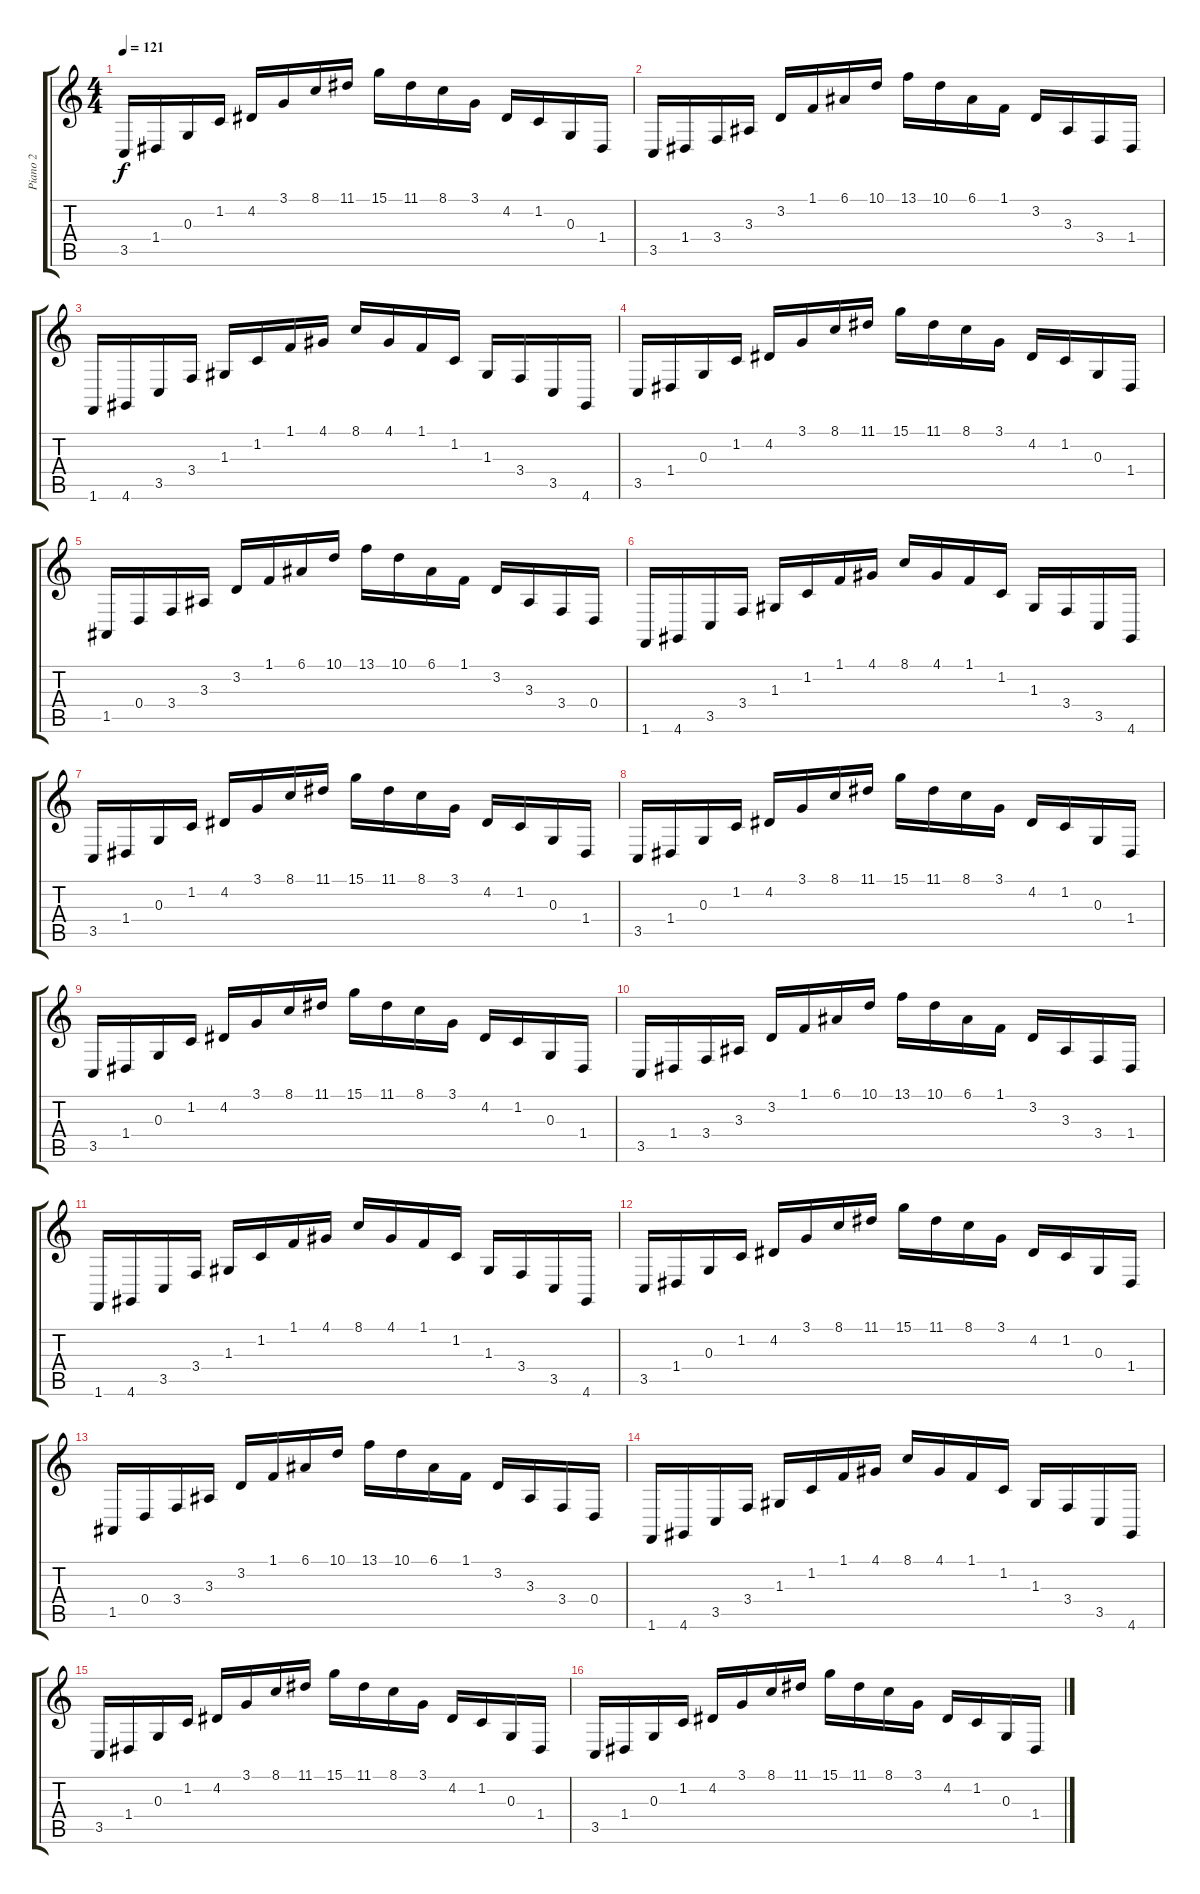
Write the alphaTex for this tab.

\track ("Piano 2" "Piano 2") {instrument lead8bassandlead}
\staff {score tabs}
\tuning (E4 B3 G3 D3 A2 E2) {hide}
\ts (4 4)
\tempo 121
\clef g2
\ks c
3.5.16{dy f} 1.4.16 0.3.16 1.2.16 4.2.16 3.1.16 8.1.16 11.1.16 15.1.16 11.1.16 8.1.16 3.1.16 4.2.16 1.2.16 0.3.16 1.4.16 |
3.5.16 1.4.16 3.4.16 3.3.16 3.2.16 1.1.16 6.1.16 10.1.16 13.1.16 10.1.16 6.1.16 1.1.16 3.2.16 3.3.16 3.4.16 1.4.16 |
1.6.16 4.6.16 3.5.16 3.4.16 1.3.16 1.2.16 1.1.16 4.1.16 8.1.16 4.1.16 1.1.16 1.2.16 1.3.16 3.4.16 3.5.16 4.6.16 |
3.5.16 1.4.16 0.3.16 1.2.16 4.2.16 3.1.16 8.1.16 11.1.16 15.1.16 11.1.16 8.1.16 3.1.16 4.2.16 1.2.16 0.3.16 1.4.16 |
1.5.16 0.4.16 3.4.16 3.3.16 3.2.16 1.1.16 6.1.16 10.1.16 13.1.16 10.1.16 6.1.16 1.1.16 3.2.16 3.3.16 3.4.16 0.4.16 |
1.6.16 4.6.16 3.5.16 3.4.16 1.3.16 1.2.16 1.1.16 4.1.16 8.1.16 4.1.16 1.1.16 1.2.16 1.3.16 3.4.16 3.5.16 4.6.16 |
3.5.16 1.4.16 0.3.16 1.2.16 4.2.16 3.1.16 8.1.16 11.1.16 15.1.16 11.1.16 8.1.16 3.1.16 4.2.16 1.2.16 0.3.16 1.4.16 |
3.5.16 1.4.16 0.3.16 1.2.16 4.2.16 3.1.16 8.1.16 11.1.16 15.1.16 11.1.16 8.1.16 3.1.16 4.2.16 1.2.16 0.3.16 1.4.16 |
3.5.16 1.4.16 0.3.16 1.2.16 4.2.16 3.1.16 8.1.16 11.1.16 15.1.16 11.1.16 8.1.16 3.1.16 4.2.16 1.2.16 0.3.16 1.4.16 |
3.5.16 1.4.16 3.4.16 3.3.16 3.2.16 1.1.16 6.1.16 10.1.16 13.1.16 10.1.16 6.1.16 1.1.16 3.2.16 3.3.16 3.4.16 1.4.16 |
1.6.16 4.6.16 3.5.16 3.4.16 1.3.16 1.2.16 1.1.16 4.1.16 8.1.16 4.1.16 1.1.16 1.2.16 1.3.16 3.4.16 3.5.16 4.6.16 |
3.5.16 1.4.16 0.3.16 1.2.16 4.2.16 3.1.16 8.1.16 11.1.16 15.1.16 11.1.16 8.1.16 3.1.16 4.2.16 1.2.16 0.3.16 1.4.16 |
1.5.16 0.4.16 3.4.16 3.3.16 3.2.16 1.1.16 6.1.16 10.1.16 13.1.16 10.1.16 6.1.16 1.1.16 3.2.16 3.3.16 3.4.16 0.4.16 |
1.6.16 4.6.16 3.5.16 3.4.16 1.3.16 1.2.16 1.1.16 4.1.16 8.1.16 4.1.16 1.1.16 1.2.16 1.3.16 3.4.16 3.5.16 4.6.16 |
3.5.16 1.4.16 0.3.16 1.2.16 4.2.16 3.1.16 8.1.16 11.1.16 15.1.16 11.1.16 8.1.16 3.1.16 4.2.16 1.2.16 0.3.16 1.4.16 |
3.5.16 1.4.16 0.3.16 1.2.16 4.2.16 3.1.16 8.1.16 11.1.16 15.1.16 11.1.16 8.1.16 3.1.16 4.2.16 1.2.16 0.3.16 1.4.16
